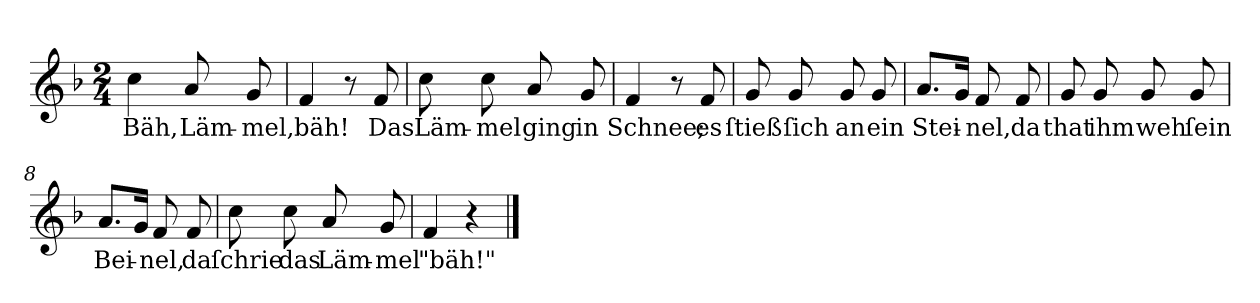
**kern	**text
*part1	*part1
*staff1	*staff1
*clefG2	*
*k[b-]	*
*F:	*
*M2/4	*
=1	=1
4cc	Bäh,
8a	Läm-
8g	-mel,
=2	=2
4f	bäh!
8r	.
8f	Das
=3	=3
8cc	Läm-
8cc	-mel
8a	ging
8g	in
=4	=4
4f	Schnee;
8r	.
8f	es
=5	=5
8g	ſtieß
8g	ſich
8g	an
8g	ein
=6	=6
8.aL	Stei-
16gJk	.
8f	-nel,
8f	da
=7	=7
8g	that
8g	ihm
8g	weh
8g	ſein
=8	=8
8.aL	Bei-
16gJk	.
8f	-nel,
8f	da
=9	=9
8cc	ſchrie
8cc	das
8a	Läm-
8g	-mel
=10	=10
4f	"bäh!"
4r	.
==	==
*-	*-
